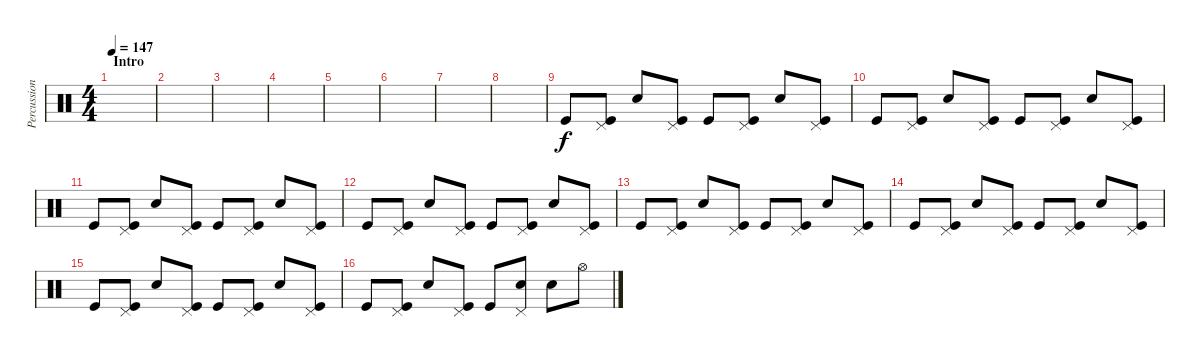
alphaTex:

\track ("Percussion" "Percussion") {instrument percussion}
\staff {score}
\articulation defaults
\ts (4 4)
\section ("" "Intro")
\tempo 147
\clef neutral
\ks c
|
|
|
|
|
|
|
|
"Kick (hit)".8 ("Pedal Hi-Hat (hit)" "Kick (hit)").8 "Snare (hit) 2".8 ("Pedal Hi-Hat (hit)" "Kick (hit)").8 "Kick (hit)".8 ("Pedal Hi-Hat (hit)" "Kick (hit)").8 "Snare (hit) 2".8 ("Pedal Hi-Hat (hit)" "Kick (hit)").8 |
"Kick (hit)".8 ("Pedal Hi-Hat (hit)" "Kick (hit)").8 "Snare (hit) 2".8 ("Pedal Hi-Hat (hit)" "Kick (hit)").8 "Kick (hit)".8 ("Pedal Hi-Hat (hit)" "Kick (hit)").8 "Snare (hit) 2".8 ("Pedal Hi-Hat (hit)" "Kick (hit)").8 |
"Kick (hit)".8 ("Pedal Hi-Hat (hit)" "Kick (hit)").8 "Snare (hit) 2".8 ("Pedal Hi-Hat (hit)" "Kick (hit)").8 "Kick (hit)".8 ("Pedal Hi-Hat (hit)" "Kick (hit)").8 "Snare (hit) 2".8 ("Pedal Hi-Hat (hit)" "Kick (hit)").8 |
"Kick (hit)".8 ("Pedal Hi-Hat (hit)" "Kick (hit)").8 "Snare (hit) 2".8 ("Pedal Hi-Hat (hit)" "Kick (hit)").8 "Kick (hit)".8 ("Pedal Hi-Hat (hit)" "Kick (hit)").8 "Snare (hit) 2".8 ("Pedal Hi-Hat (hit)" "Kick (hit)").8 |
"Kick (hit)".8 ("Pedal Hi-Hat (hit)" "Kick (hit)").8 "Snare (hit) 2".8 ("Pedal Hi-Hat (hit)" "Kick (hit)").8 "Kick (hit)".8 ("Pedal Hi-Hat (hit)" "Kick (hit)").8 "Snare (hit) 2".8 ("Pedal Hi-Hat (hit)" "Kick (hit)").8 |
"Kick (hit)".8 ("Pedal Hi-Hat (hit)" "Kick (hit)").8 "Snare (hit) 2".8 ("Pedal Hi-Hat (hit)" "Kick (hit)").8 "Kick (hit)".8 ("Pedal Hi-Hat (hit)" "Kick (hit)").8 "Snare (hit) 2".8 ("Pedal Hi-Hat (hit)" "Kick (hit)").8 |
"Kick (hit)".8 ("Pedal Hi-Hat (hit)" "Kick (hit)").8 "Snare (hit) 2".8 ("Pedal Hi-Hat (hit)" "Kick (hit)").8 "Kick (hit)".8 ("Pedal Hi-Hat (hit)" "Kick (hit)").8 "Snare (hit) 2".8 ("Pedal Hi-Hat (hit)" "Kick (hit)").8 |
"Kick (hit)".8 ("Pedal Hi-Hat (hit)" "Kick (hit)").8 "Snare (hit) 2".8 ("Pedal Hi-Hat (hit)" "Kick (hit)").8 "Kick (hit)".8 ("Pedal Hi-Hat (hit)" "Snare (hit) 2").8 "Snare (hit) 2".8 "Hi-Hat (open)".8
